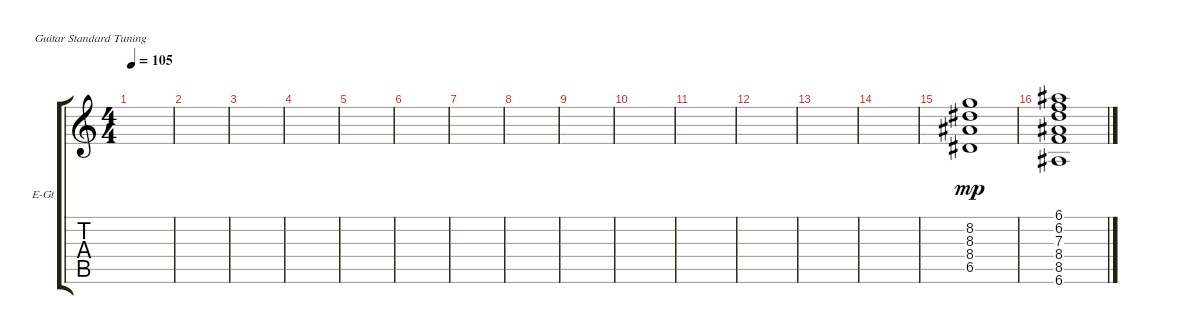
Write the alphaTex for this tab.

\defaultSystemsLayout 4
\bracketExtendMode groupsimilarinstruments
\firstSystemTrackNameOrientation horizontal
\otherSystemsTrackNameOrientation horizontal
\track ("Electric Guitar" "E-Gt") {instrument electricguitarclean}
\staff {score tabs}
\tuning (E4 B3 G3 D3 A2 E2)
\ts (4 4)
\tempo 105
\clef g2
\ks c
|
|
|
|
|
|
|
|
|
|
|
|
|
|
(8.2 8.3 8.4 6.5).1{dy mp} |
(6.6 8.5 8.4 7.3 6.2 6.1).1
